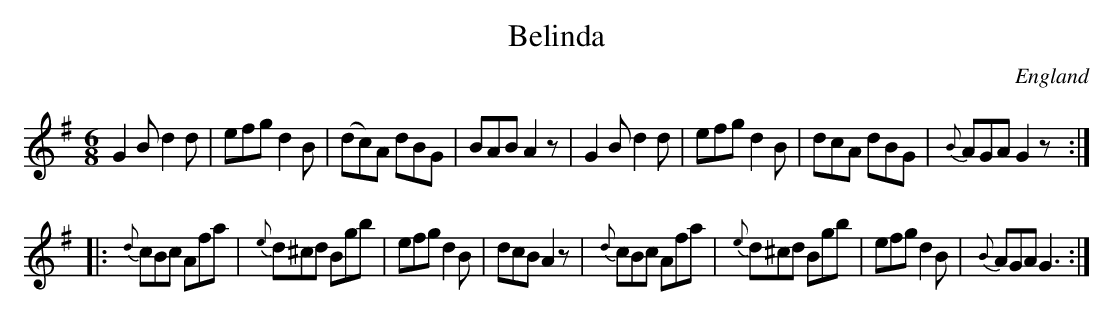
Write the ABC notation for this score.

X:1
T:Belinda
L:1/8
M:6/8
O:England
K:G
G2B d2d | efg d2B | (dc)A dBG | BAB A2z | \
G2B d2d | efg d2B | dcA   dBG | {B}AGA G2z ::
{d}cBc Afa | {e}d^cd Bgb | efg d2B | dcB    A2z | \
{d}cBc Afa | {e}d^cd Bgb | efg d2B | {B}AGA G3 :|
